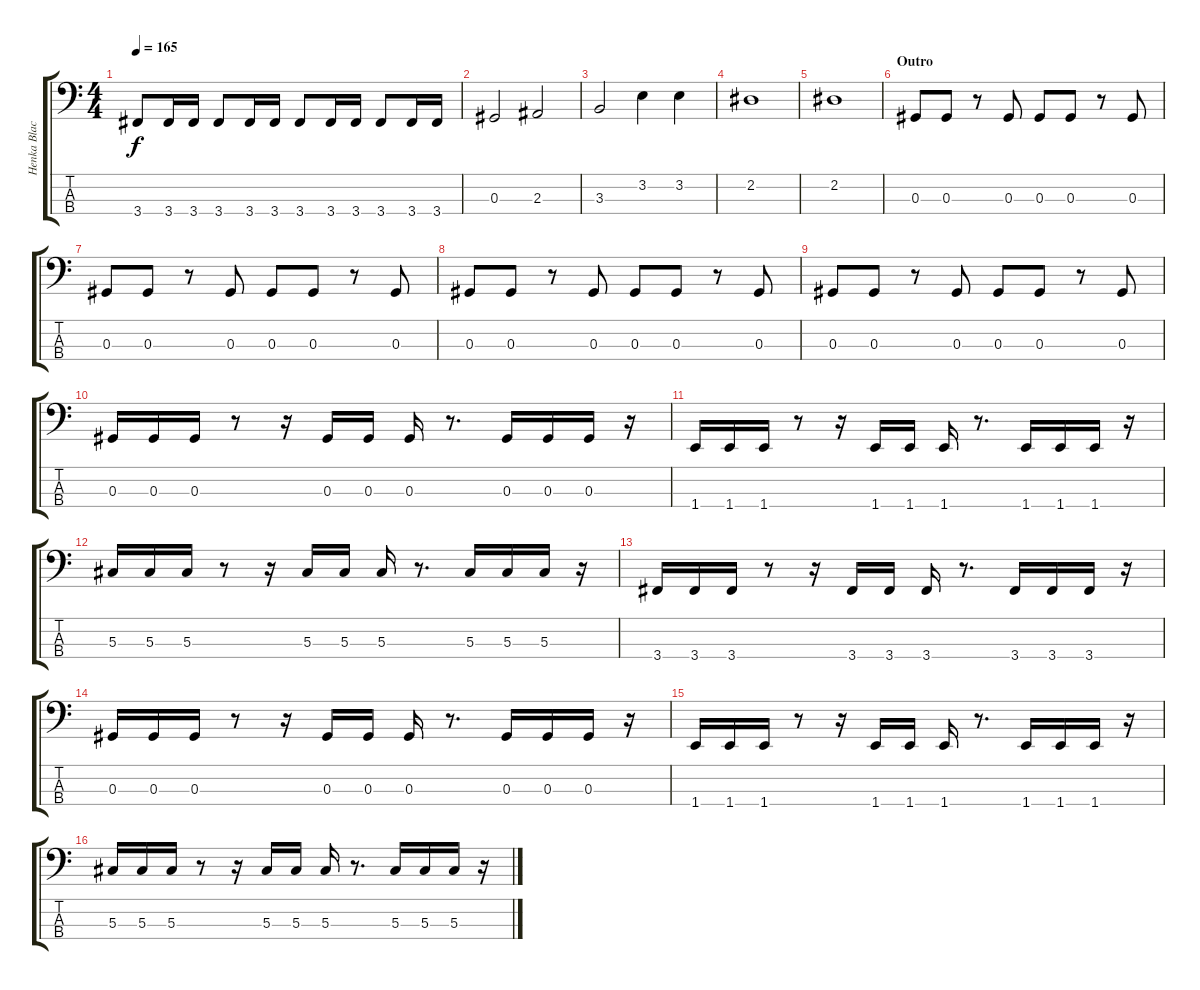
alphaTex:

\track ("Henka Blacksmith" "Henka Blac") {instrument electricbassfinger}
\staff {score tabs}
\tuning (Gb2 Db2 Ab1 Eb1) {hide}
\ts (4 4)
\tempo 165
\clef f4
\ks c
3.4.8{dy f} 3.4.16 3.4.16 3.4.8 3.4.16 3.4.16 3.4.8 3.4.16 3.4.16 3.4.8 3.4.16 3.4.16 |
0.3.2 2.3.2 |
3.3.2 3.2.4 3.2.4 |
2.2.1 |
2.2.1 |
\section ("" "Outro")
0.3.8 0.3.8 r.8 0.3.8 0.3.8 0.3.8 r.8 0.3.8 |
0.3.8 0.3.8 r.8 0.3.8 0.3.8 0.3.8 r.8 0.3.8 |
0.3.8 0.3.8 r.8 0.3.8 0.3.8 0.3.8 r.8 0.3.8 |
0.3.8 0.3.8 r.8 0.3.8 0.3.8 0.3.8 r.8 0.3.8 |
0.3.16 0.3.16 0.3.16 r.8 r.16 0.3.16 0.3.16 0.3.16 r.8{d} 0.3.16 0.3.16 0.3.16 r.16 |
1.4.16 1.4.16 1.4.16 r.8 r.16 1.4.16 1.4.16 1.4.16 r.8{d} 1.4.16 1.4.16 1.4.16 r.16 |
5.3.16 5.3.16 5.3.16 r.8 r.16 5.3.16 5.3.16 5.3.16 r.8{d} 5.3.16 5.3.16 5.3.16 r.16 |
3.4.16 3.4.16 3.4.16 r.8 r.16 3.4.16 3.4.16 3.4.16 r.8{d} 3.4.16 3.4.16 3.4.16 r.16 |
0.3.16 0.3.16 0.3.16 r.8 r.16 0.3.16 0.3.16 0.3.16 r.8{d} 0.3.16 0.3.16 0.3.16 r.16 |
1.4.16 1.4.16 1.4.16 r.8 r.16 1.4.16 1.4.16 1.4.16 r.8{d} 1.4.16 1.4.16 1.4.16 r.16 |
5.3.16 5.3.16 5.3.16 r.8 r.16 5.3.16 5.3.16 5.3.16 r.8{d} 5.3.16 5.3.16 5.3.16 r.16
